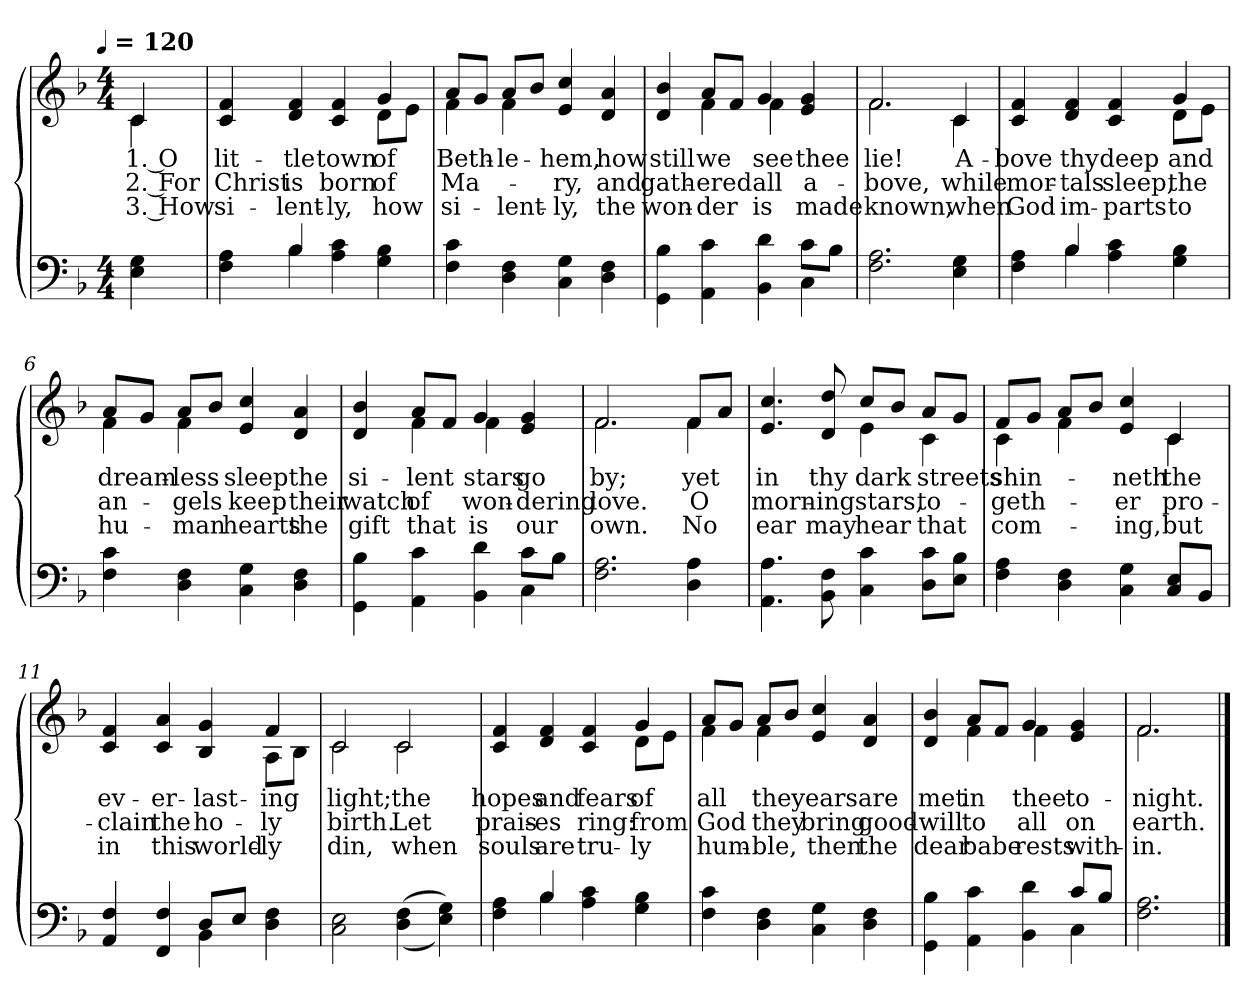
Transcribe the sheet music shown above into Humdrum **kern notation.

**kern	**kern	**text	**text	**text
*part1	*part1	*part1	*part1	*part1
*staff2	*staff1	*staff1	*staff1	*staff1
*clefF4	*clefG2	*	*	*
*k[b-]	*k[b-]	*	*	*
!!LO:TX:omd:t=[quarter] = 120
*M4/4	*M4/4	*	*	*
*MM120	*MM120	*	*	*
=	=	=	=	=
*	*^	*	*	*
4E\ 4G\	4c/	4c\	1. O	2. For	3. How
=1	=1	=1	=1	=1	=1
*^	*	*	*	*	*
4F\ 4A\	4ryy	4c/ 4f/	2ryy	lit-	Christ	si-
4B-\	4B-/	4d/ 4f/	.	-tle	is	-lent-
4A\ 4c\	2ryy	4c/ 4f/	4ryy	town	born	-ly,
4G\ 4B-\	.	4g/	8dL	of	of	how
.	.	.	8eJ	.	.	.
*v	*v	*	*	*	*	*
=2	=2	=2	=2	=2	=2
4F\ 4c\	8aL	4f\	Beth-	Ma-	si-
.	8gJ	.	.	.	.
4D\ 4F\	8aL	4f\	-le-	.	-lent-
.	8b-J	.	.	.	.
4C\ 4G\	4e/ 4cc/	2ryy	-hem,	-ry,	-ly,
4D\ 4F\	4d/ 4a/	.	how	and	the
!!LO:LB:g=z	!!
=3	=3	=3	=3	=3	=3
*^	*	*	*	*	*
4GG\ 4B-\	2ryy	4d/ 4b-/	4ryy	still	gath-	won-
4AA\ 4c\	.	8aL	4f\	we	-ered	-der
.	.	8fJ	.	.	.	.
4BB-\ 4d\	4ryy	4g	4f\	see	all	is
4C\	8cL	4e/ 4g/	4ryy	thee	a-	made
.	8B-J	.	.	.	.	.
*v	*v	*	*	*	*	*
=4	=4	=4	=4	=4	=4
2.F\ 2.A\	2.f/	2.f\	lie!	-bove,	known,
4E\ 4G\	4c/	4c\	A-	while	when
=5	=5	=5	=5	=5	=5
*^	*	*	*	*	*
4F\ 4A\	4ryy	4c/ 4f/	2ryy	-bove	mor-	God
4B-\	4B-/	4d/ 4f/	.	thy	-tals	im-
4A\ 4c\	2ryy	4c/ 4f/	4ryy	deep	sleep,	-parts
4G\ 4B-\	.	4g/	8dL	and	the	to
.	.	.	8eJ	.	.	.
*v	*v	*	*	*	*	*
!!LO:LB:g=z	!!
=6	=6	=6	=6	=6	=6
4F\ 4c\	8aL	4f\	dream-	an-	hu-
.	8gJ	.	.	.	.
4D\ 4F\	8aL	4f\	-less	-gels	-man
.	8b-J	.	.	.	.
4C\ 4G\	4e/ 4cc/	2ryy	sleep	keep	hearts
4D\ 4F\	4d/ 4a/	.	the	their	the
=7	=7	=7	=7	=7	=7
*^	*	*	*	*	*
4GG\ 4B-\	2ryy	4d/ 4b-/	4ryy	si-	watch	gift
4AA\ 4c\	.	8aL	4f\	-lent	of	that
.	.	8fJ	.	.	.	.
4BB-\ 4d\	4ryy	4g	4f\	stars	won-	is
4C\	8cL	4e/ 4g/	4ryy	go	-dering	our
.	8B-J	.	.	.	.	.
*v	*v	*	*	*	*	*
=8	=8	=8	=8	=8	=8
2.F\ 2.A\	2.f/	2.f\	by;	love.	own.
4D\ 4A\	8fL	4f\	yet	O	No
.	8aJ	.	.	.	.
!!LO:PB:g=z	!!
=9	=9	=9	=9	=9	=9
4.AA\ 4.A\	4.e/ 4.cc/	2ryy	in	morn-	ear
8BB-\ 8F\	8d/ 8dd/	.	thy	-ing	may
4C\ 4c\	8ccL	4e\	dark	stars,	hear
.	8b-J	.	.	.	.
8D 8cL	8aL	4c\	streets	to-	that
8E 8B-J	8gJ	.	.	.	.
=10	=10	=10	=10	=10	=10
*^	*	*	*	*	*
4F\ 4A\	2ryy	8fL	4c\	shin-	-geth-	com-
.	.	8gJ	.	.	.	.
4D\ 4F\	.	8aL	4f\	.	.	.
.	.	8b-J	.	.	.	.
4C\ 4G\	4ryy	4e/ 4cc/	4ryy	-neth	-er	-ing,
8CL	4C/ 4E/	4c/	4c\	the	pro-	but
8BB-J	.	.	.	.	.	.
!!LO:LB:g=z	!!
=11	=11	=11	=11	=11	=11	=11
4AA/ 4F/	2ryy	4c/ 4f/	2ryy	ev-	-clain	in
4FF/ 4F/	.	4c/ 4a/	.	-er-	the	this
8DL	4BB-\	4B-/ 4g/	4ryy	-last-	ho-	world-
8EJ	.	.	.	.	.	.
4D 4F	4ryy	4f/	8AL	-ing	-ly	-ly
.	.	.	8B-J	.	.	.
*v	*v	*	*	*	*	*
=12	=12	=12	=12	=12	=12
2C\ 2E\	2c/	2c\	light;	birth.	din,
(<(>4D\ 4F\	2c/	2c\	the	Let	when
4E\ 4G\))	.	.	.	.	.
=13	=13	=13	=13	=13	=13
*^	*	*	*	*	*
4F\ 4A\	4ryy	4c/ 4f/	2ryy	hopes	prais-	souls
4B-\	4B-/	4d/ 4f/	.	and	-es	are
4A\ 4c\	2ryy	4c/ 4f/	4ryy	fears	ring:	tru-
4G\ 4B-\	.	4g/	8dL	of	from	-ly
.	.	.	8eJ	.	.	.
*v	*v	*	*	*	*	*
!!LO:LB:g=z	!!
=14	=14	=14	=14	=14	=14
4F\ 4c\	8aL	4f\	all	God	hum-
.	8gJ	.	.	.	.
4D\ 4F\	8aL	4f\	the	they	-ble,
.	8b-J	.	.	.	.
4C\ 4G\	4e/ 4cc/	2ryy	years	bring	then
4D\ 4F\	4d/ 4a/	.	are	good-	the
=15	=15	=15	=15	=15	=15
*^	*	*	*	*	*
4GG\ 4B-\	2ryy	4d/ 4b-/	4ryy	met	-will	dear
4AA\ 4c\	.	8aL	4f\	in	to	babe
.	.	8fJ	.	.	.	.
4BB-\ 4d\	4ryy	4g	4f\	thee	all	rests
8cL	4C\	4e/ 4g/	4ryy	to-	on	with-
8B-J	.	.	.	.	.	.
*v	*v	*	*	*	*	*
=16	=16	=16	=16	=16	=16
2.F\ 2.A\	2.f/	2.f\	-night.	earth.	-in.
*	*v	*v	*	*	*
==	==	==	==	==
*-	*-	*-	*-	*-
